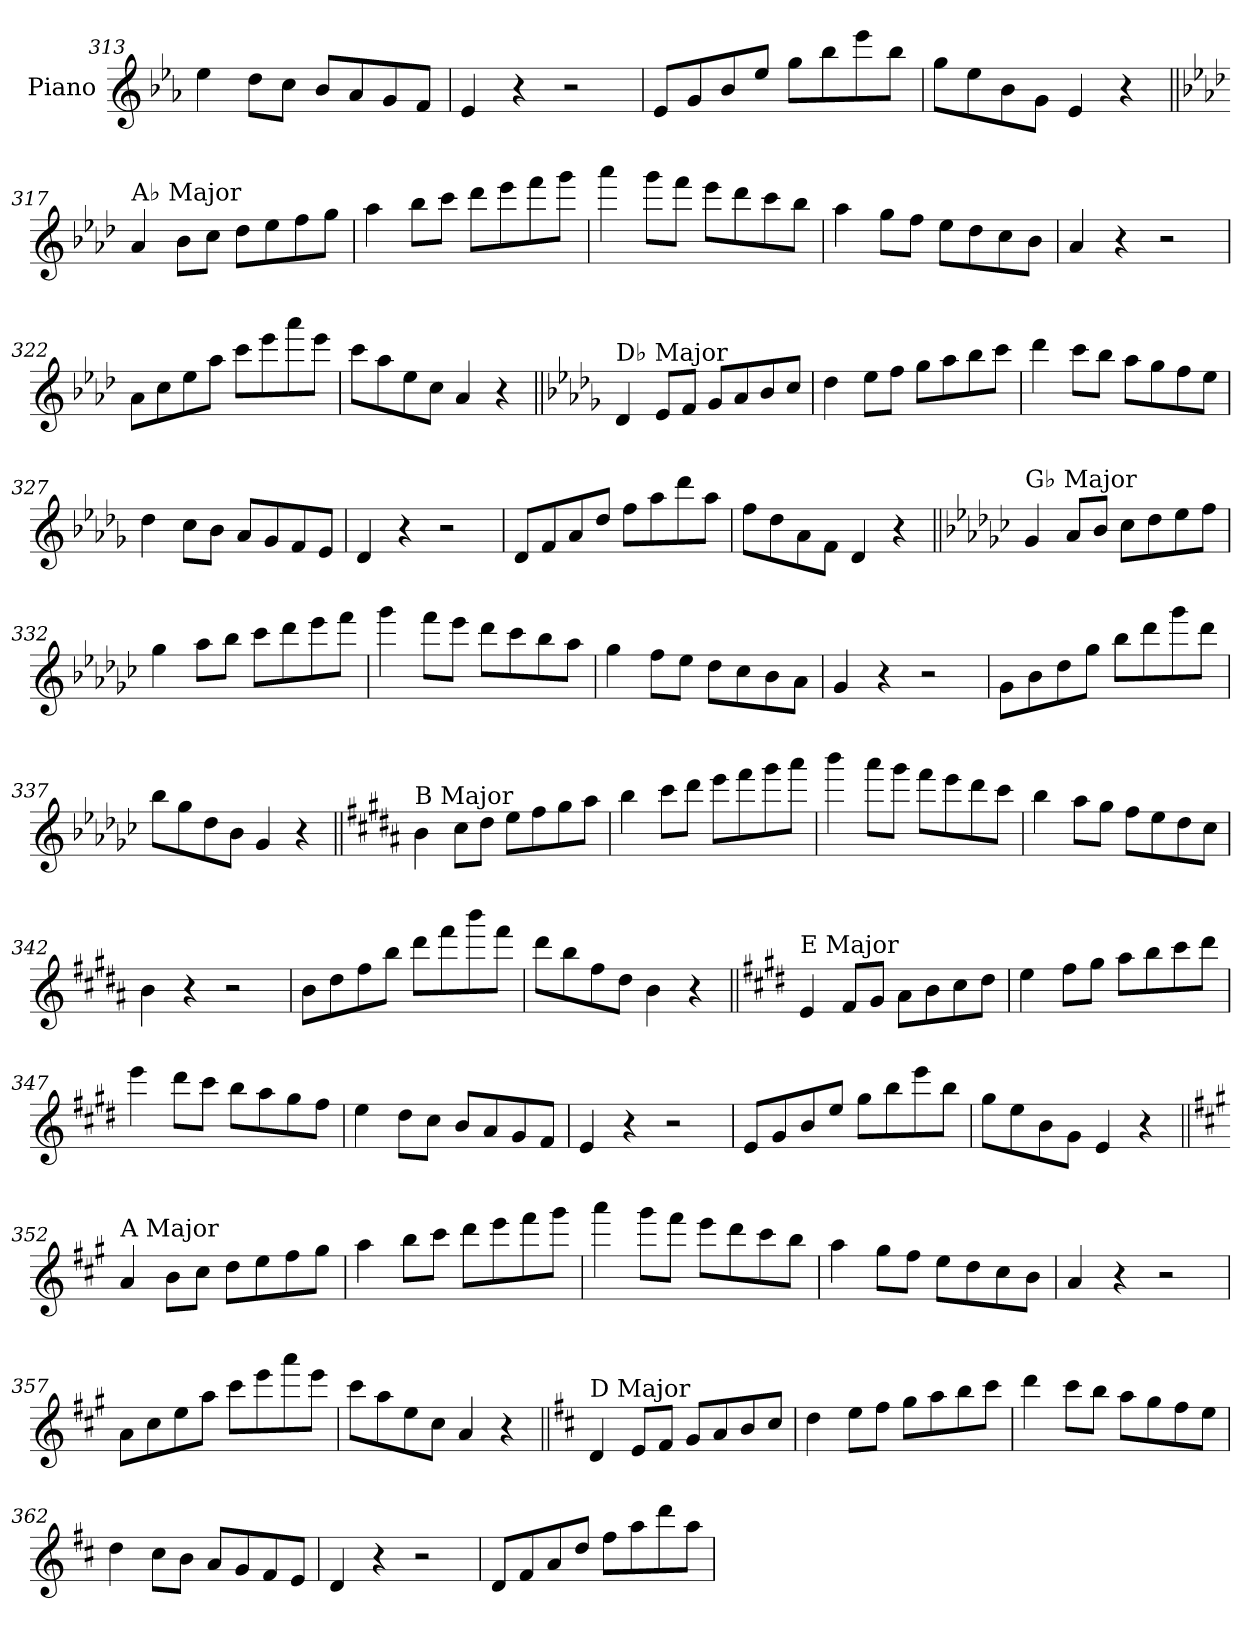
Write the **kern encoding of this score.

**kern
*part1
*staff1
*I"Piano
*I'Pno.
*clefG2
*k[b-e-a-]
=313
4ee-\
8dd\L
8cc\J
8b-/L
8a-/
8g/
8f/J
=314
4e-/
4r
2r
=315
8e-/L
8g/
8b-/
8ee-/J
8gg\L
8bb-\
8eee-\
8bb-\J
=316
8gg\L
8ee-\
8b-\
8g\J
4e-/
4r
!!LO:LB:g=z
=317||
*k[b-e-a-d-]
!LO:TX:a:t=A♭ Major
4a-/
8b-\L
8cc\J
8dd-\L
8ee-\
8ff\
8gg\J
=318
4aa-\
8bb-\L
8ccc\J
8ddd-\L
8eee-\
8fff\
8ggg\J
=319
4aaa-\
8ggg\L
8fff\J
8eee-\L
8ddd-\
8ccc\
8bb-\J
=320
4aa-\
8gg\L
8ff\J
8ee-\L
8dd-\
8cc\
8b-\J
=321
4a-/
4r
2r
=322
8a-\L
8cc\
8ee-\
8aa-\J
8ccc\L
8eee-\
8aaa-\
8eee-\J
=323
8ccc\L
8aa-\
8ee-\
8cc\J
4a-/
4r
!!LO:LB:g=z
=324||
*k[b-e-a-d-g-]
!LO:TX:a:t=D♭ Major
4d-/
8e-/L
8f/J
8g-/L
8a-/
8b-/
8cc/J
=325
4dd-\
8ee-\L
8ff\J
8gg-\L
8aa-\
8bb-\
8ccc\J
=326
4ddd-\
8ccc\L
8bb-\J
8aa-\L
8gg-\
8ff\
8ee-\J
=327
4dd-\
8cc\L
8b-\J
8a-/L
8g-/
8f/
8e-/J
=328
4d-/
4r
2r
=329
8d-/L
8f/
8a-/
8dd-/J
8ff\L
8aa-\
8ddd-\
8aa-\J
=330
8ff\L
8dd-\
8a-\
8f\J
4d-/
4r
!!LO:LB:g=z
=331||
*k[b-e-a-d-g-c-]
!LO:TX:a:t=G♭ Major
4g-/
8a-/L
8b-/J
8cc-\L
8dd-\
8ee-\
8ff\J
=332
4gg-\
8aa-\L
8bb-\J
8ccc-\L
8ddd-\
8eee-\
8fff\J
=333
4ggg-\
8fff\L
8eee-\J
8ddd-\L
8ccc-\
8bb-\
8aa-\J
=334
4gg-\
8ff\L
8ee-\J
8dd-\L
8cc-\
8b-\
8a-\J
=335
4g-/
4r
2r
=336
8g-\L
8b-\
8dd-\
8gg-\J
8bb-\L
8ddd-\
8ggg-\
8ddd-\J
=337
8bb-\L
8gg-\
8dd-\
8b-\J
4g-/
4r
!!LO:LB:g=z
=338||
*k[f#c#g#d#a#]
!LO:TX:a:t=B Major
4b\
8cc#\L
8dd#\J
8ee\L
8ff#\
8gg#\
8aa#\J
=339
4bb\
8ccc#\L
8ddd#\J
8eee\L
8fff#\
8ggg#\
8aaa#\J
=340
4bbb\
8aaa#\L
8ggg#\J
8fff#\L
8eee\
8ddd#\
8ccc#\J
=341
4bb\
8aa#\L
8gg#\J
8ff#\L
8ee\
8dd#\
8cc#\J
=342
4b\
4r
2r
=343
8b\L
8dd#\
8ff#\
8bb\J
8ddd#\L
8fff#\
8bbb\
8fff#\J
=344
8ddd#\L
8bb\
8ff#\
8dd#\J
4b\
4r
!!LO:LB:g=z
=345||
*k[f#c#g#d#]
!LO:TX:a:t=E Major
4e/
8f#/L
8g#/J
8a\L
8b\
8cc#\
8dd#\J
=346
4ee\
8ff#\L
8gg#\J
8aa\L
8bb\
8ccc#\
8ddd#\J
=347
4eee\
8ddd#\L
8ccc#\J
8bb\L
8aa\
8gg#\
8ff#\J
=348
4ee\
8dd#\L
8cc#\J
8b/L
8a/
8g#/
8f#/J
=349
4e/
4r
2r
=350
8e/L
8g#/
8b/
8ee/J
8gg#\L
8bb\
8eee\
8bb\J
=351
8gg#\L
8ee\
8b\
8g#\J
4e/
4r
!!LO:LB:g=z
=352||
*k[f#c#g#]
!LO:TX:a:t=A Major
4a/
8b\L
8cc#\J
8dd\L
8ee\
8ff#\
8gg#\J
=353
4aa\
8bb\L
8ccc#\J
8ddd\L
8eee\
8fff#\
8ggg#\J
=354
4aaa\
8ggg#\L
8fff#\J
8eee\L
8ddd\
8ccc#\
8bb\J
=355
4aa\
8gg#\L
8ff#\J
8ee\L
8dd\
8cc#\
8b\J
=356
4a/
4r
2r
=357
8a\L
8cc#\
8ee\
8aa\J
8ccc#\L
8eee\
8aaa\
8eee\J
=358
8ccc#\L
8aa\
8ee\
8cc#\J
4a/
4r
!!LO:LB:g=z
=359||
*k[f#c#]
!LO:TX:a:t=D Major
4d/
8e/L
8f#/J
8g/L
8a/
8b/
8cc#/J
=360
4dd\
8ee\L
8ff#\J
8gg\L
8aa\
8bb\
8ccc#\J
=361
4ddd\
8ccc#\L
8bb\J
8aa\L
8gg\
8ff#\
8ee\J
=362
4dd\
8cc#\L
8b\J
8a/L
8g/
8f#/
8e/J
=363
4d/
4r
2r
=364
8d/L
8f#/
8a/
8dd/J
8ff#\L
8aa\
8ddd\
8aa\J
=
*-
